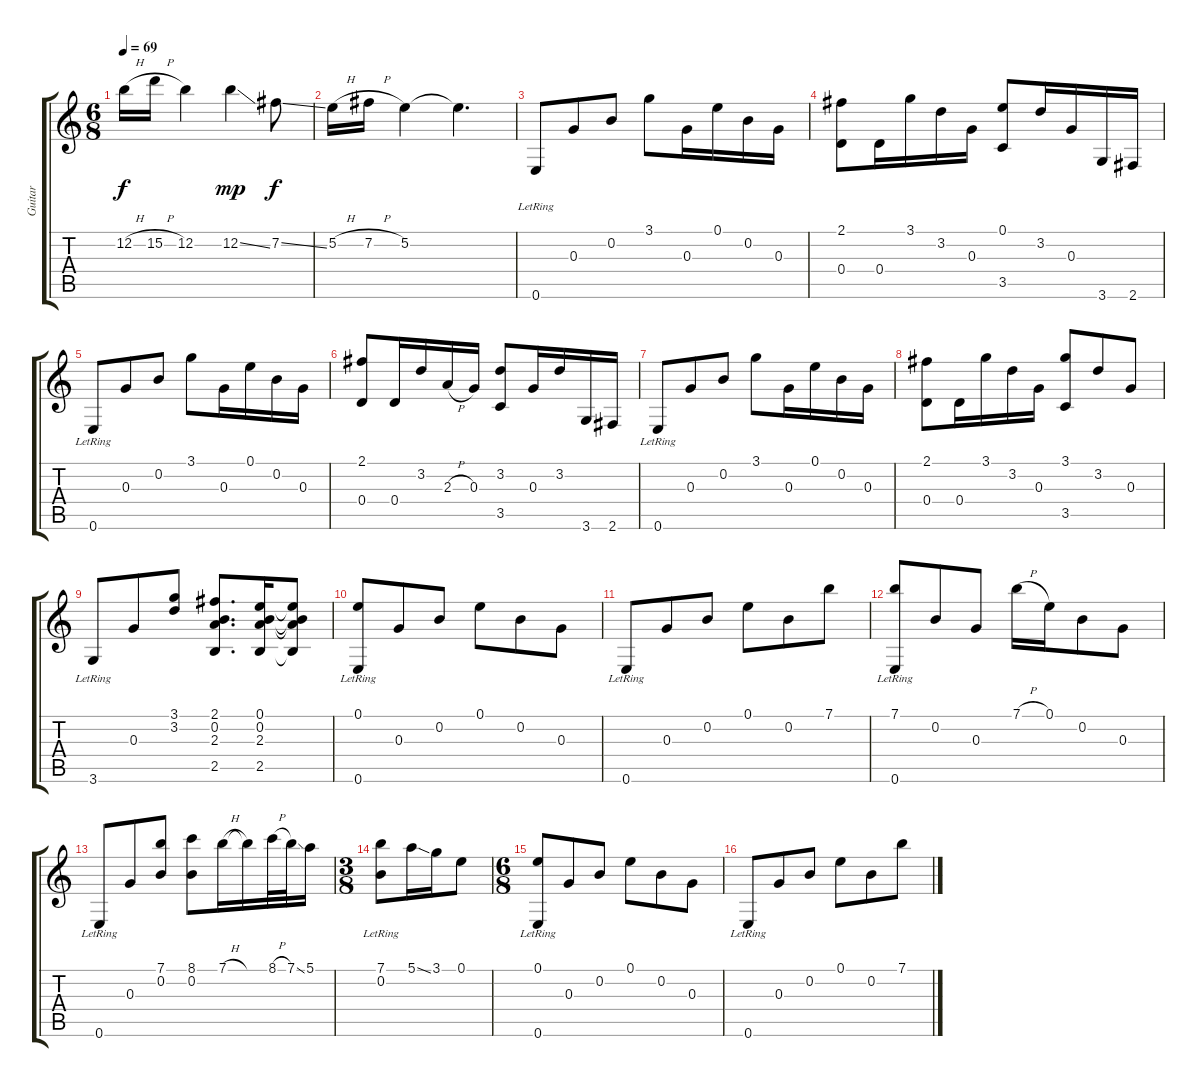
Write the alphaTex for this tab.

\track ("Guitar" "Guitar") {instrument acousticguitarsteel}
\staff {score tabs}
\tuning (E4 B3 G3 D3 A2 E2) {hide}
\ts (6 8)
\tempo 69
\clef g2
\ks c
12.2{h}.16{dy f} 15.2{h}.16 12.2.4 12.2{ss}.4{dy mp} 7.2{ss}.8{dy f} |
5.2{h}.16 7.2{h}.16 5.2.4 5.2{t}.4{d} |
0.6{lr}.8{instrument acousticguitarsteel} 0.3.8 0.2.8 3.1.8 0.3.16 0.1.16 0.2.16 0.3.16 |
(2.1 0.4).8 0.4.16 3.1.16 3.2.16 0.3.16 (0.1 3.5).8 3.2.16 0.3.16 3.6.16 2.6.16 |
0.6{lr}.8 0.3.8 0.2.8 3.1.8 0.3.16 0.1.16 0.2.16 0.3.16 |
(2.1 0.4).8 0.4.16 3.2.16 2.3{h}.16 0.3.16 (3.2 3.5).8 0.3.16 3.2.16 3.6.16 2.6.16 |
0.6{lr}.8 0.3.8 0.2.8 3.1.8 0.3.16 0.1.16 0.2.16 0.3.16 |
(2.1 0.4).8 0.4.16 3.1.16 3.2.16 0.3.16 (3.1 3.5).8 3.2.8 0.3.8 |
3.6{lr}.8 0.3.8 (3.1 3.2).8 (2.1 0.2 2.3 2.5).8{d} (0.1 0.2 2.3 2.5).16 (0.1{t} 0.2{t} 2.3{t} 2.5{t}).8 |
(0.1 0.6{lr}).8 0.3.8 0.2.8 0.1.8 0.2.8 0.3.8 |
0.6{lr}.8 0.3.8 0.2.8 0.1.8 0.2.8 7.1.8 |
(7.1 0.6{lr}).8 0.2.8 0.3.8 7.1{h}.16 0.1.16 0.2.8 0.3.8 |
0.6{lr}.8 0.3.8 (7.1 0.2).8 (8.1 0.2).8 7.1{h}.16 7.1{t}.16 8.1{h}.32 7.1{ss}.32 5.1.16 |
\ts (3 8)
(7.1 0.2{lr}).8 5.1{ss}.16 3.1.16 0.1.8 |
\ts (6 8)
(0.1 0.6{lr}).8 0.3.8 0.2.8 0.1.8 0.2.8 0.3.8 |
0.6{lr}.8 0.3.8 0.2.8 0.1.8 0.2.8 7.1.8
